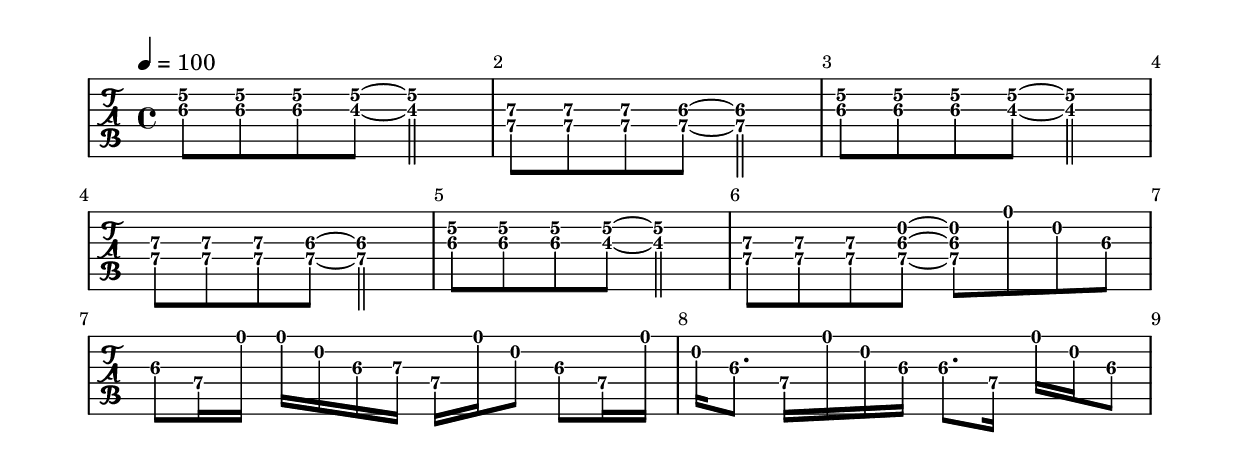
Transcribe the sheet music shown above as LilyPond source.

\version "2.23.1"
\include "../../../macros.ly"
song_tempo = 100


lead = {
  \absolute  {
    \override Score.SpacingSpanner.shortest-duration-space = #4.0
    \set Score.currentBarNumber = 1

    % mesure 1
    <cis'\3 e'\2>8
    <cis'\3 e'\2>8
    <cis'\3 e'\2>8
    <b~\3 e'~\2>8
    <b\3 e'\2>2
    |
    % mesure 2
    <a\4 d'\3>8
    <a\4 d'\3>8
    <a\4 d'\3>8
    <a~\4 cis'~\3>8
    <a\4 cis'\3>2
    |
    % mesure 3
    <cis'\3 e'\2>8
    <cis'\3 e'\2>8
    <cis'\3 e'\2>8
    <b~\3 e'~\2>8
    <b\3 e'\2>2
    |
    % mesure 4
    <a\4 d'\3>8
    <a\4 d'\3>8
    <a\4 d'\3>8
    <a~\4 cis'~\3>8
    <a\4 cis'\3>2
    |
    % mesure 5
    <cis'\3 e'\2>8
    <cis'\3 e'\2>8
    <cis'\3 e'\2>8
    <b~\3 e'~\2>8
    <b\3 e'\2>2
    |
    % mesure 6
    <a\4 d'\3>8
    <a\4 d'\3>8
    <a\4 d'\3>8
    <a~\4 cis'~\3 b~\2>8

    <a\4 cis'\3 b\2>8
    e'8\1
    b8\2
    cis'8\3
    |
    % mesure 7
    cis'8\3
    a16\4
    e'16\1

    e'16\1
    b16\2
    cis'16\3
    d'16\3

    a16\4
    e'16\1
    b8\2

    cis'8\3
    a16\4
    e'16\1
    |
    % mesure 8
    b16\2
    cis'8.\3

    a16\4
    e'16\1
    b16\2
    cis'16\3

    cis'8.\3
    a16\4

    e'16\1
    b16\2
    cis'8\3
    |


  }
}

\paper {
  #(include-special-characters)
  indent = 0\mm
  line-width = 180\mm
  oddHeaderMarkup = ""
  evenHeaderMarkup = ""
  oddFooterMarkup = ""
  evenFooterMarkup = ""


}


\score {
  <<

    \new TabStaff {
      \tempo 4 = \song_tempo
      \tabFullNotation
      \override Score.BarNumber.break-visibility = ##(#t #t #t)
      \lead
    }

  >>

  \layout {
    #(layout-set-staff-size 20)
  }
}
